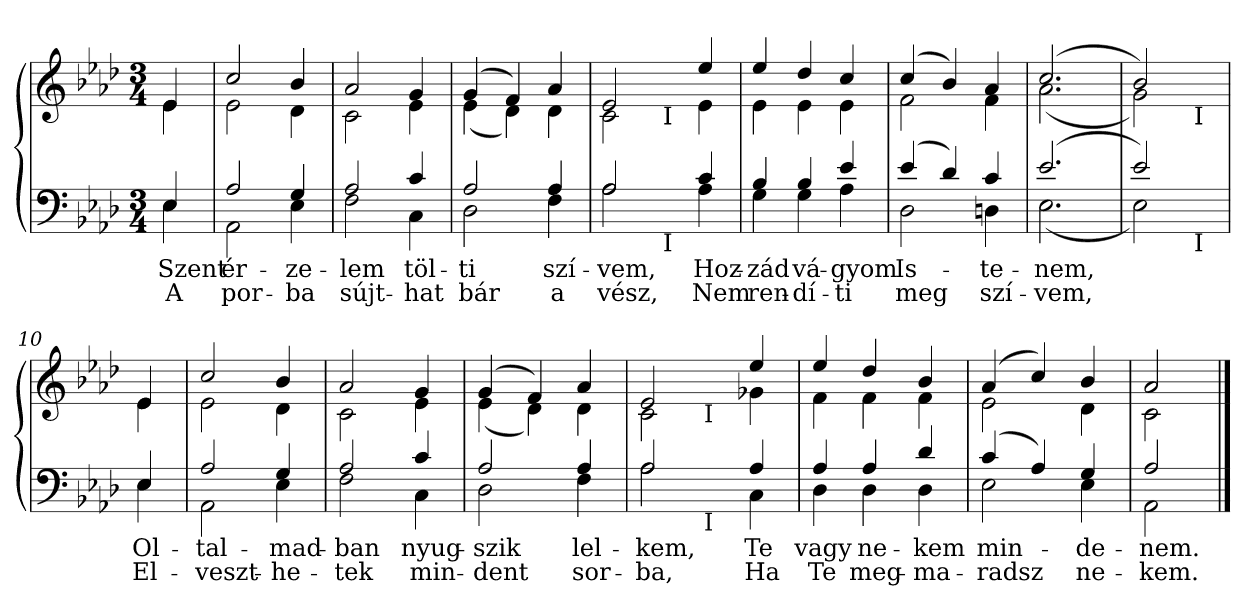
**kern	**text	**text	**kern
*part2	*part2	*part2	*part1
*staff2	*staff2	*staff2	*staff1
*clefF4	*	*	*clefG2
*k[b-e-a-d-]	*	*	*k[b-e-a-d-]
*A-:	*	*	*A-:
*M3/4	*	*	*M3/4
=1	=1	=1	=1
*^	*	*	*
!	!	!	!	!LO:TX:a:B:t=Legato
!	!	!LO:LY:a	!LO:LY:a	!
*	*	*	*	*^
4E-/	4E-\	Szent	A	4e-/	4e-\
=2	=2	=2	=2	=2	=2
!	!	!LO:LY:a	!LO:LY:a	!	!
2A-/	2AA-\	ér-	por-	2cc/	2e-\
!	!	!LO:LY:a	!LO:LY:a	!	!
4G/	4E-\	-ze-	-ba	4b-/	4d-\
=3	=3	=3	=3	=3	=3
!	!	!LO:LY:a	!LO:LY:a	!	!
2A-/	2F\	-lem	sújt-	2a-/	2c\
!	!	!LO:LY:a	!LO:LY:a	!	!
4c/	4C\	töl-	-hat	4g/	4e-\
=4	=4	=4	=4	=4	=4
!	!	!LO:LY:a	!LO:LY:a	!	!
2A-/	2D-\	-ti	bár	(>4g/	(<4e-\
.	.	.	.	4f/)	4d-\)
!	!	!LO:LY:a	!LO:LY:a	!	!
4A-/	4F\	szí-	a	4a-/	4d-\
*	*	*	*	*v	*v
=5	=5	=5	=5	=5
*	*	*	*	*^
!	!	!LO:LY:a	!LO:LY:a	!	!
*	*^	*	*	*	*^
2A-/	2A-\	4ryy	-vem,	vész,	2e-/	2c\	4ryy
.	.	16ryy	.	.	.	.	16ryy
!	!	!	!	!	!	!	!LO:TX:b:t=I
!	!	!LO:TX:b:t=I	!	!	!	!	!
.	.	4..ryy	.	.	.	.	4..ryy
!	!	!	!LO:LY:a	!LO:LY:a	!	!	!
4c/	4A-\	.	Hoz-	Nem	4ee-/	4e-\	.
*	*v	*v	*	*	*	*	*
*	*	*	*	*v	*v	*v
=6	=6	=6	=6	=6
*	*^	*	*	*^
*	*	*	*	*	*	*^
!	!	!	!LO:LY:a	!LO:LY:a	!	!	!
*	*v	*v	*	*	*	*	*
*	*	*	*	*	*v	*v
4B-/	4G\	-zád	ren-	4ee-/	4e-\
!	!	!LO:LY:a	!LO:LY:a	!	!
4B-/	4G\	vá-	-dí-	4dd-/	4e-\
!	!	!LO:LY:a	!LO:LY:a	!	!
4e-/	4A-\	-gyom	-ti	4cc/	4e-\
=7	=7	=7	=7	=7	=7
!	!	!LO:LY:a	!LO:LY:a	!	!
(>4e-/	2D-\	Is-	meg	(>4cc/	2f\
4d-/)	.	.	.	4b-/)	.
!	!	!LO:LY:a	!LO:LY:a	!	!
4c/	4Dn\	-te-	szí-	4a-/	4f\
=8	=8	=8	=8	=8	=8
!	!	!LO:LY:a	!LO:LY:a	!	!
(2.e-/	(<2.E-\	-nem,	-vem,	(>2.cc/	(<2.a-\
=9	=9	=9	=9	=9	=9
*	*^	*	*	*	*^
2e-/)	2E-\)	4ryy	.	.	2b-/)	2g\)	4ryy
.	.	16ryy	.	.	.	.	16ryy
!	!	!	!	!	!	!	!LO:TX:b:t=I
!	!	!LO:TX:b:t=I	!	!	!	!	!
.	.	8.ryy	.	.	.	.	8.ryy
*	*v	*v	*	*	*	*	*
*	*	*	*	*v	*v	*v
!!LO:LB:g=z
=10	=10	=10	=10	=10
*	*^	*	*	*^
*	*	*	*	*	*	*^
!	!	!	!LO:LY:a	!LO:LY:a	!	!	!
*	*v	*v	*	*	*	*	*
*	*	*	*	*	*v	*v
4E-/	4E-\	Ol-	El-	4e-/	4e-\
=11	=11	=11	=11	=11	=11
!	!	!LO:LY:a	!LO:LY:a	!	!
2A-/	2AA-\	-tal-	-veszt-	2cc/	2e-\
!	!	!LO:LY:a	!LO:LY:a	!	!
4G/	4E-\	-mad-	-he-	4b-/	4d-\
=12	=12	=12	=12	=12	=12
!	!	!LO:LY:a	!LO:LY:a	!	!
2A-/	2F\	-ban	-tek	2a-/	2c\
!	!	!LO:LY:a	!LO:LY:a	!	!
4c/	4C\	nyug-	min-	4g/	4e-\
=13	=13	=13	=13	=13	=13
!	!	!LO:LY:a	!LO:LY:a	!	!
2A-/	2D-\	-szik	-dent	(>4g/	(<4e-\
.	.	.	.	4f/)	4d-\)
!	!	!LO:LY:a	!LO:LY:a	!	!
4A-/	4F\	lel-	sor-	4a-/	4d-\
*	*	*	*	*v	*v
=14	=14	=14	=14	=14
*	*	*	*	*^
!	!	!LO:LY:a	!LO:LY:a	!	!
*	*^	*	*	*	*^
2A-/	2A-\	4ryy	-kem,	-ba,	2e-/	2c\	4ryy
.	.	32ryy	.	.	.	.	32ryy
!	!	!	!	!	!	!	!LO:TX:b:t=I
!	!	!LO:TX:b:t=I	!	!	!	!	!
.	.	4...ryy	.	.	.	.	4...ryy
!	!	!	!LO:LY:a	!LO:LY:a	!	!	!
4A-/	4C\	.	Te	Ha	4ee-/	4g-X\	.
*	*v	*v	*	*	*	*	*
*	*	*	*	*v	*v	*v
=15	=15	=15	=15	=15
*	*^	*	*	*^
*	*	*	*	*	*	*^
!	!	!	!LO:LY:a	!LO:LY:a	!	!	!
*	*v	*v	*	*	*	*	*
*	*	*	*	*	*v	*v
4A-/	4D-\	vagy	Te	4ee-/	4f\
!	!	!LO:LY:a	!LO:LY:a	!	!
4A-/	4D-\	ne-	meg-	4dd-/	4f\
!	!	!LO:LY:a	!LO:LY:a	!	!
4d-/	4D-\	-kem	-ma-	4b-/	4f\
=16	=16	=16	=16	=16	=16
!	!	!LO:LY:a	!LO:LY:a	!	!
(>4c/	2E-\	min-	-radsz	(>4a-/	2e-\
4A-/)	.	.	.	4cc/)	.
!	!	!LO:LY:a	!LO:LY:a	!	!
4G/	4E-\	-de-	ne-	4b-/	4d-\
=17	=17	=17	=17	=17	=17
!	!	!LO:LY:a	!LO:LY:a	!	!
2A-/	2AA-\	-nem.	-kem.	2a-/	2c\
*v	*v	*	*	*	*
*	*	*	*v	*v
==	==	==	==
*-	*-	*-	*-
